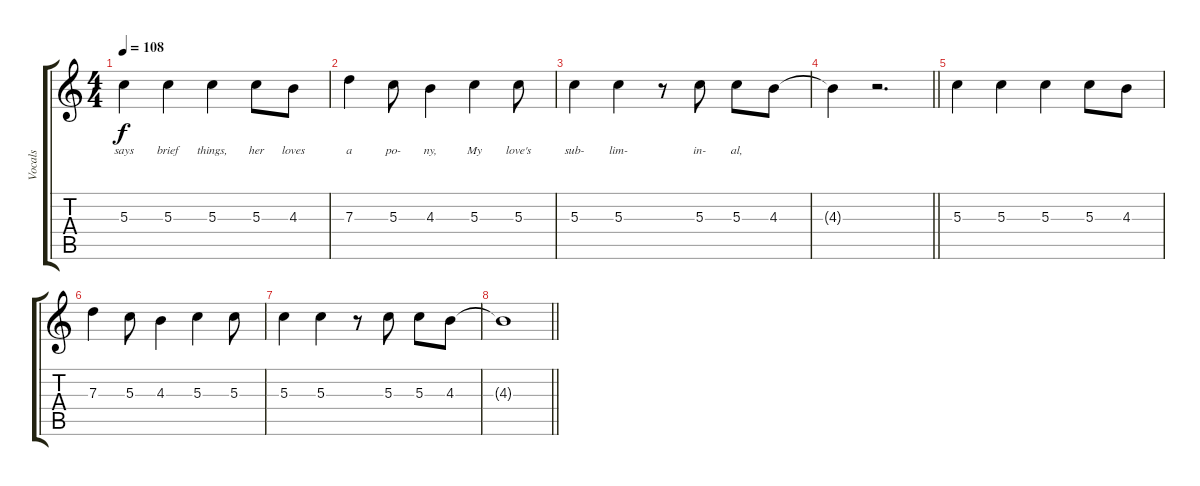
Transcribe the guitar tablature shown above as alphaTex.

\track ("Vocals" "Vocals") {instrument overdrivenguitar}
\staff {score tabs}
\tuning (E4 B3 G3 D3 A2 E2) {hide}
\ts (4 4)
\tempo 108
\clef g2
\ks c
5.3.4{lyrics (0 "says") lyrics (1 "") lyrics (2 "") lyrics (3 "") lyrics (4 "") dy f} 5.3.4{lyrics (0 "brief") lyrics (1 "") lyrics (2 "") lyrics (3 "") lyrics (4 "")} 5.3.4{lyrics (0 "things,") lyrics (1 "") lyrics (2 "") lyrics (3 "") lyrics (4 "")} 5.3.8{lyrics (0 "her") lyrics (1 "") lyrics (2 "") lyrics (3 "") lyrics (4 "")} 4.3.8{lyrics (0 "loves") lyrics (1 "") lyrics (2 "") lyrics (3 "") lyrics (4 "")} |
7.3.4{lyrics (0 "a") lyrics (1 "") lyrics (2 "") lyrics (3 "") lyrics (4 "")} 5.3.8{lyrics (0 "po-") lyrics (1 "") lyrics (2 "") lyrics (3 "") lyrics (4 "")} 4.3.4{lyrics (0 "ny,") lyrics (1 "") lyrics (2 "") lyrics (3 "") lyrics (4 "")} 5.3.4{lyrics (0 "My") lyrics (1 "") lyrics (2 "") lyrics (3 "") lyrics (4 "")} 5.3.8{lyrics (0 "love's") lyrics (1 "") lyrics (2 "") lyrics (3 "") lyrics (4 "")} |
5.3.4{lyrics (0 "sub-") lyrics (1 "") lyrics (2 "") lyrics (3 "") lyrics (4 "")} 5.3.4{lyrics (0 "lim-") lyrics (1 "") lyrics (2 "") lyrics (3 "") lyrics (4 "")} r.8 5.3.8{lyrics (0 "in-") lyrics (1 "") lyrics (2 "") lyrics (3 "") lyrics (4 "")} 5.3.8{lyrics (0 "al,") lyrics (1 "") lyrics (2 "") lyrics (3 "") lyrics (4 "")} 4.3.8 |
\barLineRight lightlight
4.3{t}.4 r.2{d} |
5.3.4 5.3.4 5.3.4 5.3.8 4.3.8 |
7.3.4 5.3.8 4.3.4 5.3.4 5.3.8 |
5.3.4 5.3.4 r.8 5.3.8 5.3.8 4.3.8 |
\barLineRight lightlight
4.3{t}.1{volume 0}
